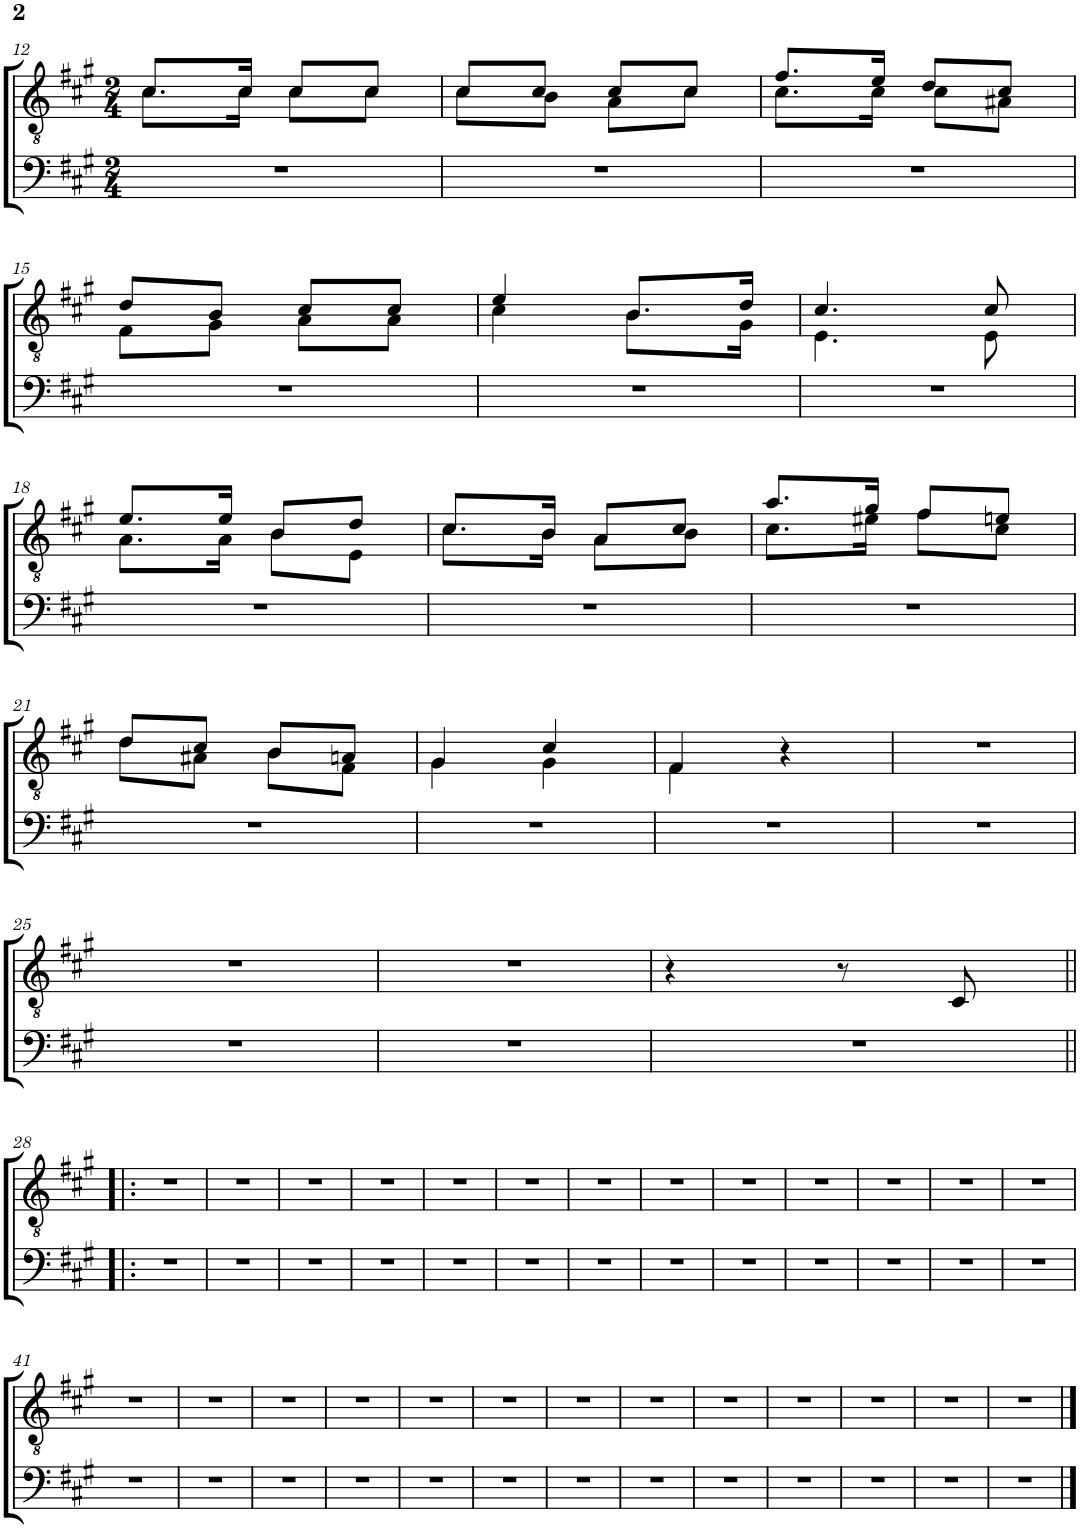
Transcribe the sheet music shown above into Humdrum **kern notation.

**kern	**kern
*part2	*part1
*staff2	*staff1
*I"BARI BASS	*I"TENOR LEAD
!!LO:PB:g=z
*clefF4	*clefGv2
*k[f#c#g#]	*k[f#c#g#]
*M2/4	*M2/4
=12	=12
*	*^
2r	8.c#/L	8.c#\L
.	16c#/Jk	16c#\Jk
.	8c#/L	8c#\L
.	8c#/J	8c#\J
=13	=13	=13
2r	8c#/L	8c#\L
.	8c#/J	8B\J
.	8c#/L	8A\L
.	8c#/J	8c#\J
=14	=14	=14
2r	8.f#/L	8.c#\L
.	16e/Jk	16c#\Jk
.	8d/L	8c#\L
.	8c#/J	8A#X\J
!!LO:LB:g=z	!!
=15	=15	=15
2r	8d/L	8F#\L
.	8B/J	8G#\J
.	8c#/L	8A\L
.	8c#/J	8A\J
=16	=16	=16
2r	4e/	4c#\
.	8.B/L	8.B\L
.	16d/Jk	16G#\Jk
=17	=17	=17
2r	4.c#/	4.E\
.	8c#/	8E\
!!LO:LB:g=z	!!
=18	=18	=18
2r	8.e/L	8.A\L
.	16e/Jk	16A\Jk
.	8B/L	8B\L
.	8d/J	8E\J
=19	=19	=19
2r	8.c#/L	8.c#\L
.	16B/Jk	16B\Jk
.	8A/L	8A\L
.	8c#/J	8B\J
=20	=20	=20
2r	8.a/L	8.c#\L
.	16g#/Jk	16e#X\Jk
.	8f#/L	8f#\L
.	8en/J	8c#\J
!!LO:LB:g=z	!!
=21	=21	=21
2r	8d/L	8d\L
.	8c#/J	8A#X\J
.	8B/L	8B\L
.	8An/J	8F#\J
=22	=22	=22
2r	4G#/	4G#\
.	4c#/	4G#\
=23	=23	=23
2r	4F#/	4F#\
.	4r	4r
*	*v	*v
=24	=24
2r	2r
!!LO:LB:g=z
=25	=25
2r	2r
=26	=26
2r	2r
=27	=27
2r	4r
.	8r
.	8C#/
!!LO:LB:g=z
=28!|:	=28!|:
2r	2r
=29	=29
2r	2r
=30	=30
2r	2r
=31	=31
2r	2r
=32	=32
2r	2r
=33	=33
2r	2r
=34	=34
2r	2r
=35	=35
2r	2r
=36	=36
2r	2r
=37	=37
2r	2r
=38	=38
2r	2r
=39	=39
2r	2r
=40	=40
2r	2r
!!LO:LB:g=z
=41	=41
2r	2r
=42	=42
2r	2r
=43	=43
2r	2r
=44	=44
2r	2r
=45	=45
2r	2r
=46	=46
2r	2r
=47	=47
2r	2r
=48	=48
2r	2r
=49	=49
2r	2r
=50	=50
2r	2r
=51	=51
2r	2r
=52	=52
2r	2r
=53	=53
2r	2r
==	==
*-	*-
